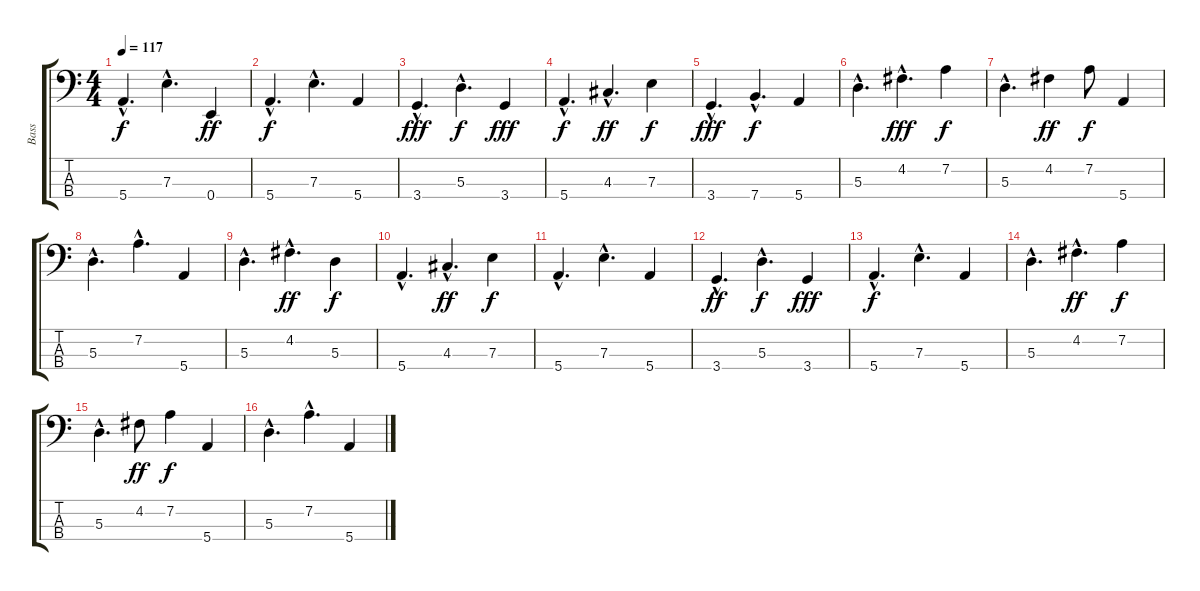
\track ("Bass" "Bass") {instrument electricbassfinger}
\staff {score tabs}
\tuning (G2 D2 A1 E1) {hide}
\ts (4 4)
\tempo 117
\clef f4
\ks c
5.4{hac}.4{d dy f} 7.3{hac}.4{d} 0.4.4{dy ff} |
5.4{hac}.4{d dy f} 7.3{hac}.4{d} 5.4.4 |
3.4{hac}.4{d dy fff} 5.3{hac}.4{d dy f} 3.4.4{dy fff} |
5.4{hac}.4{d dy f} 4.3{hac}.4{d dy ff} 7.3.4{dy f} |
3.4{hac}.4{d dy fff} 7.4{hac}.4{d dy f} 5.4.4 |
5.3{hac}.4{d} 4.2{hac}.4{d dy fff} 7.2.4{dy f} |
5.3{hac}.4{d} 4.2.4{dy ff} 7.2.8{dy f} 5.4.4 |
5.3{hac}.4{d} 7.2{hac}.4{d} 5.4.4 |
5.3{hac}.4{d} 4.2{hac}.4{d dy ff} 5.3.4{dy f} |
5.4{hac}.4{d} 4.3{hac}.4{d dy ff} 7.3.4{dy f} |
5.4{hac}.4{d} 7.3{hac}.4{d} 5.4.4 |
3.4{hac}.4{d dy ff} 5.3{hac}.4{d dy f} 3.4.4{dy fff} |
5.4{hac}.4{d dy f} 7.3{hac}.4{d} 5.4.4 |
5.3{hac}.4{d} 4.2{hac}.4{d dy ff} 7.2.4{dy f} |
5.3{hac}.4{d} 4.2.8{dy ff} 7.2.4{dy f} 5.4.4 |
5.3{hac}.4{d} 7.2{hac}.4{d} 5.4.4
